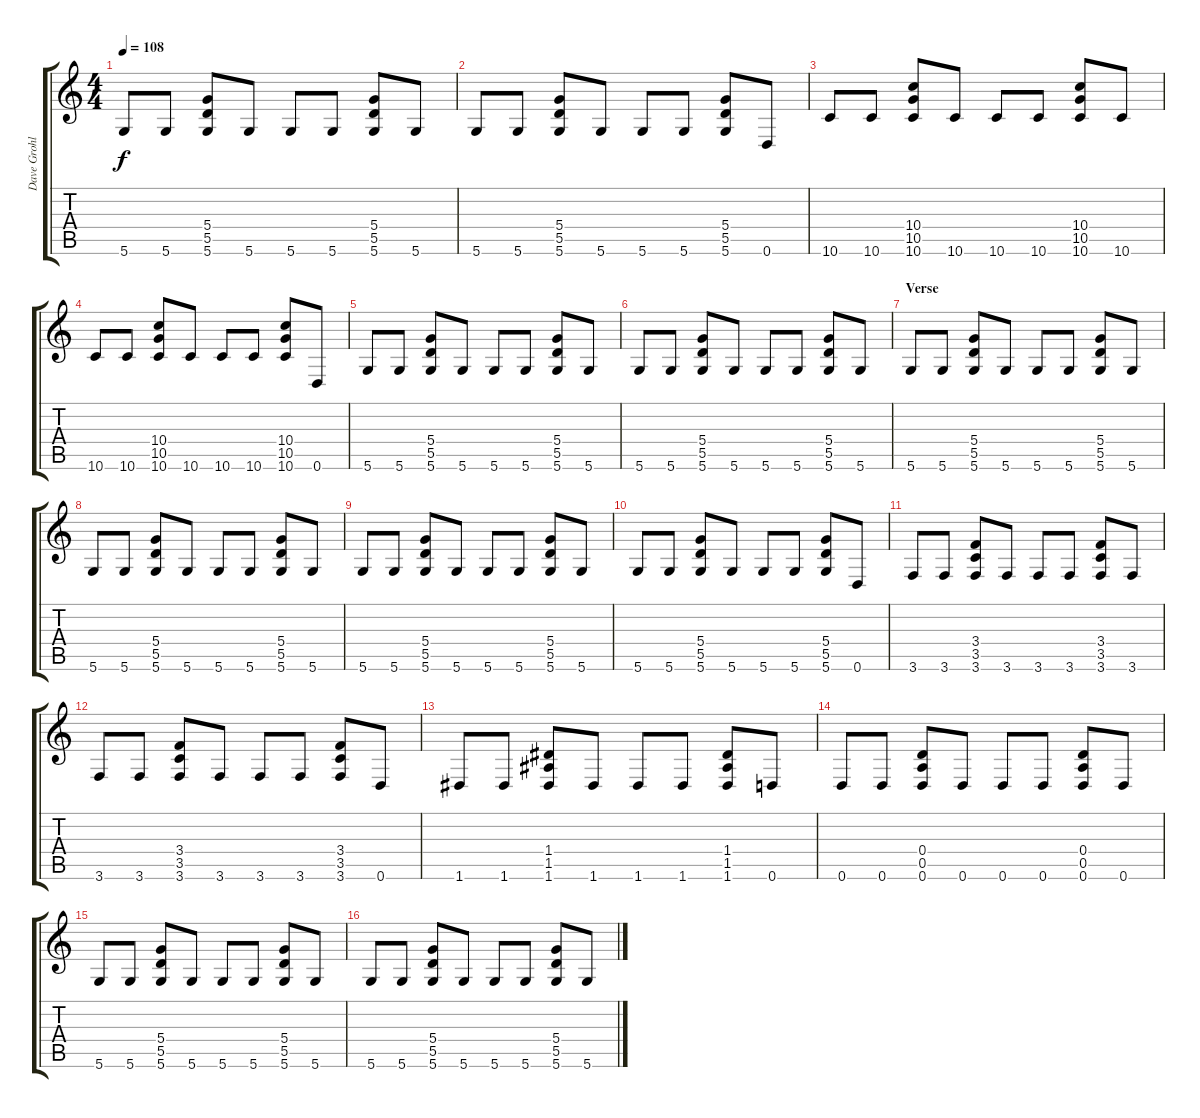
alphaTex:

\track ("Dave Grohl (Guitar muted)" "Dave Grohl") {instrument electricguitarmuted}
\staff {score tabs}
\tuning (E4 B3 G3 D3 A2 D2) {hide}
\ts (4 4)
\tempo 108
\clef g2
\ks c
5.6.8{dy f} 5.6.8 (5.4 5.5 5.6).8 5.6.8 5.6.8 5.6.8 (5.4 5.5 5.6).8 5.6.8 |
5.6.8 5.6.8 (5.4 5.5 5.6).8 5.6.8 5.6.8 5.6.8 (5.4 5.5 5.6).8 0.6.8 |
10.6.8 10.6.8 (10.4 10.5 10.6).8 10.6.8 10.6.8 10.6.8 (10.4 10.5 10.6).8 10.6.8 |
10.6.8 10.6.8 (10.4 10.5 10.6).8 10.6.8 10.6.8 10.6.8 (10.4 10.5 10.6).8 0.6.8 |
5.6.8 5.6.8 (5.4 5.5 5.6).8 5.6.8 5.6.8 5.6.8 (5.4 5.5 5.6).8 5.6.8 |
5.6.8 5.6.8 (5.4 5.5 5.6).8 5.6.8 5.6.8 5.6.8 (5.4 5.5 5.6).8 5.6.8 |
\section ("" "Verse")
5.6.8 5.6.8 (5.4 5.5 5.6).8 5.6.8 5.6.8 5.6.8 (5.4 5.5 5.6).8 5.6.8 |
5.6.8 5.6.8 (5.4 5.5 5.6).8 5.6.8 5.6.8 5.6.8 (5.4 5.5 5.6).8 5.6.8 |
5.6.8 5.6.8 (5.4 5.5 5.6).8 5.6.8 5.6.8 5.6.8 (5.4 5.5 5.6).8 5.6.8 |
5.6.8 5.6.8 (5.4 5.5 5.6).8 5.6.8 5.6.8 5.6.8 (5.4 5.5 5.6).8 0.6.8 |
3.6.8 3.6.8 (3.4 3.5 3.6).8 3.6.8 3.6.8 3.6.8 (3.4 3.5 3.6).8 3.6.8 |
3.6.8 3.6.8 (3.4 3.5 3.6).8 3.6.8 3.6.8 3.6.8 (3.4 3.5 3.6).8 0.6.8 |
1.6.8 1.6.8 (1.4 1.5 1.6).8 1.6.8 1.6.8 1.6.8 (1.4 1.5 1.6).8 0.6.8 |
0.6.8 0.6.8 (0.4 0.5 0.6).8 0.6.8 0.6.8 0.6.8 (0.4 0.5 0.6).8 0.6.8 |
5.6.8 5.6.8 (5.4 5.5 5.6).8 5.6.8 5.6.8 5.6.8 (5.4 5.5 5.6).8 5.6.8 |
5.6.8 5.6.8 (5.4 5.5 5.6).8 5.6.8 5.6.8 5.6.8 (5.4 5.5 5.6).8 5.6.8
